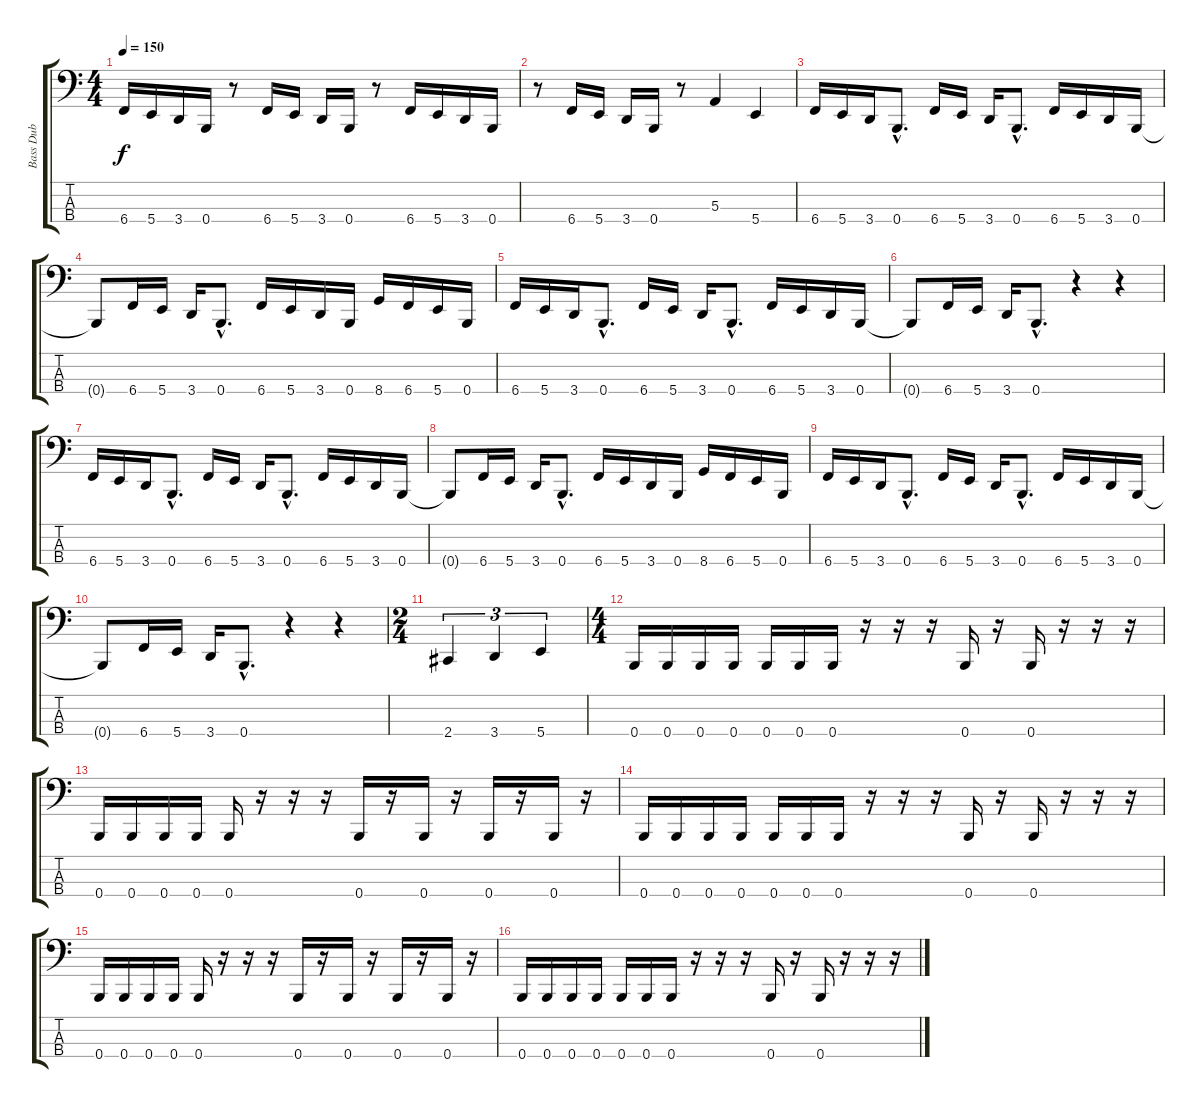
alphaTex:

\track ("Bass Dub" "Bass Dub") {instrument electricbasspick}
\staff {score tabs}
\tuning (D2 A1 E1 B0) {hide}
\ts (4 4)
\tempo 150
\clef f4
\ks c
6.4.16{dy f} 5.4.16 3.4.16 0.4.16 r.8 6.4.16 5.4.16 3.4.16 0.4.16 r.8 6.4.16 5.4.16 3.4.16 0.4.16 |
r.8 6.4.16 5.4.16 3.4.16 0.4.16 r.8 5.3.4 5.4.4 |
6.4.16 5.4.16 3.4.16 0.4{hac}.8{d} 6.4.16 5.4.16 3.4.16 0.4{hac}.8{d} 6.4.16 5.4.16 3.4.16 0.4.16 |
0.4{t}.8 6.4.16 5.4.16 3.4.16 0.4{hac}.8{d} 6.4.16 5.4.16 3.4.16 0.4.16 8.4.16 6.4.16 5.4.16 0.4.16 |
6.4.16 5.4.16 3.4.16 0.4{hac}.8{d} 6.4.16 5.4.16 3.4.16 0.4{hac}.8{d} 6.4.16 5.4.16 3.4.16 0.4.16 |
0.4{t}.8 6.4.16 5.4.16 3.4.16 0.4{hac}.8{d} r.4 r.4 |
6.4.16 5.4.16 3.4.16 0.4{hac}.8{d} 6.4.16 5.4.16 3.4.16 0.4{hac}.8{d} 6.4.16 5.4.16 3.4.16 0.4.16 |
0.4{t}.8 6.4.16 5.4.16 3.4.16 0.4{hac}.8{d} 6.4.16 5.4.16 3.4.16 0.4.16 8.4.16 6.4.16 5.4.16 0.4.16 |
6.4.16 5.4.16 3.4.16 0.4{hac}.8{d} 6.4.16 5.4.16 3.4.16 0.4{hac}.8{d} 6.4.16 5.4.16 3.4.16 0.4.16 |
0.4{t}.8 6.4.16 5.4.16 3.4.16 0.4{hac}.8{d} r.4 r.4 |
\ts (2 4)
2.4.4{tu (3 2)} 3.4.4{tu (3 2)} 5.4.4{tu (3 2)} |
\ts (4 4)
0.4.16 0.4.16 0.4.16 0.4.16 0.4.16 0.4.16 0.4.16 r.16 r.16 r.16 0.4.16 r.16 0.4.16 r.16 r.16 r.16 |
0.4.16 0.4.16 0.4.16 0.4.16 0.4.16 r.16 r.16 r.16 0.4.16 r.16 0.4.16 r.16 0.4.16 r.16 0.4.16 r.16 |
0.4.16 0.4.16 0.4.16 0.4.16 0.4.16 0.4.16 0.4.16 r.16 r.16 r.16 0.4.16 r.16 0.4.16 r.16 r.16 r.16 |
0.4.16 0.4.16 0.4.16 0.4.16 0.4.16 r.16 r.16 r.16 0.4.16 r.16 0.4.16 r.16 0.4.16 r.16 0.4.16 r.16 |
0.4.16 0.4.16 0.4.16 0.4.16 0.4.16 0.4.16 0.4.16 r.16 r.16 r.16 0.4.16 r.16 0.4.16 r.16 r.16 r.16
